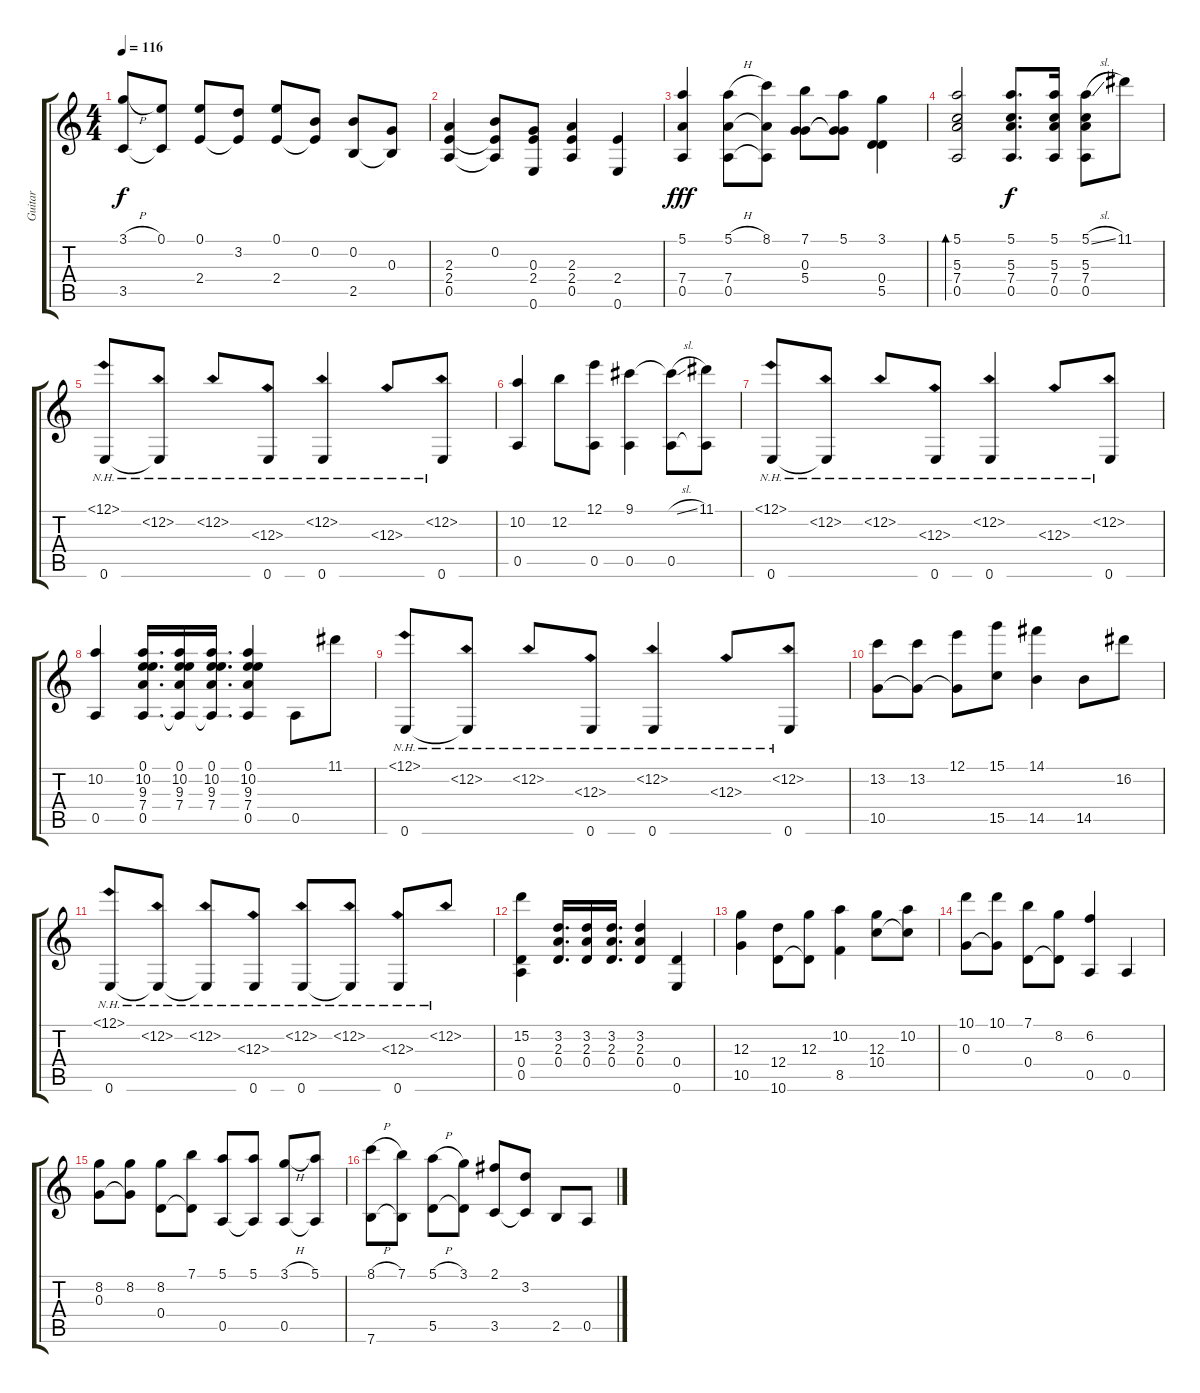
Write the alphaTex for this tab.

\track ("Guitar" "Guitar") {instrument acousticguitarnylon}
\staff {score tabs}
\tuning (E4 B3 G3 D3 A2 E2) {hide}
\ts (4 4)
\tempo 116
\clef g2
\ks c
(3.1{h} 3.5).8{dy f} (0.1 3.5{t}).8 (0.1 2.4).8 (3.2 2.4{t}).8 (0.1 2.4).8 (0.2 2.4{t}).8 (0.2 2.5).8 (0.3 2.5{t}).8 |
(2.3 2.4 0.5).4 (0.2 2.4{t} 0.5{t}).8 (0.3 2.4 0.6).8 (2.3 2.4 0.5).4 (2.4 0.6).4 |
(5.1 7.4 0.5).4{dy fff} (5.1{h} 7.4 0.5).8 (8.1 7.4{t} 0.5{t}).8 (7.1 0.3 5.4).8 (5.1 0.3{t} 5.4{t}).8 (3.1 0.4 5.5).4 |
(5.1 5.3 7.4 0.5).2{bd 60} (5.1 5.3 7.4 0.5).8{d dy f} (5.1 5.3 7.4 0.5).16 (5.1{sl} 5.3 7.4 0.5).8 11.1.8 |
(12.1{nh} 0.6).8 (12.2{nh} 0.6{t}).8 12.2{nh}.8 (12.3{nh} 0.6).8 (12.2{nh} 0.6).4 12.3{nh}.8 (12.2{nh} 0.6).8 |
(10.2 0.5).4 12.2.8 (12.1 0.5).8 (9.1 0.5).4 (9.1{sl t} 0.5).8 (11.1 0.5{t}).8 |
(12.1{nh} 0.6).8 (12.2{nh} 0.6{t}).8 12.2{nh}.8 (12.3{nh} 0.6).8 (12.2{nh} 0.6).4 12.3{nh}.8 (12.2{nh} 0.6).8 |
(10.2 0.5).4 (0.1 10.2 9.3 7.4 0.5).16{d} (0.1 10.2 9.3 7.4 0.5{t}).16 (0.1 10.2 9.3 7.4 0.5{t}).16{d} (0.1 10.2 9.3 7.4 0.5).4 0.5.8 11.1.8 |
(12.1{nh} 0.6).8 (12.2{nh} 0.6{t}).8 12.2{nh}.8 (12.3{nh} 0.6).8 (12.2{nh} 0.6).4 12.3{nh}.8 (12.2{nh} 0.6).8 |
(13.2 10.5).8 (13.2 10.5{t}).8 (12.1 10.5{t}).8 (15.1 15.5).8 (14.1 14.5).4 14.5.8 16.2.8 |
(12.1{nh} 0.6).8 (12.2{nh} 0.6{t}).8 (12.2{nh} 0.6{t}).8 (12.3{nh} 0.6).8 (12.2{nh} 0.6).8 (12.2{nh} 0.6{t}).8 (12.3{nh} 0.6).8 12.2{nh}.8 |
(15.2 0.4 0.5).4 (3.2 2.3 0.4).16{d} (3.2 2.3 0.4).16 (3.2 2.3 0.4).16{d} (3.2 2.3 0.4).4 (0.4 0.6).4 |
(12.3 10.5).4 (12.4 10.6).8 (12.3 10.6{t}).8 (10.2 8.5).4 (12.3 10.4).8 (10.2 10.4{t}).8 |
(10.1 0.3).8 (10.1 0.3{t}).8 (7.1 0.4).8 (8.2 0.4{t}).8 (6.2 0.5).4 0.5.4 |
(8.2 0.3).8 (8.2 0.3{t}).8 (8.2 0.4).8 (7.1 0.4{t}).8 (5.1 0.5).8 (5.1 0.5{t}).8 (3.1{h} 0.5).8 (5.1 0.5{t}).8 |
(8.1{h} 7.6).8 (7.1 7.6{t}).8 (5.1{h} 5.5).8 (3.1 5.5{t}).8 (2.1 3.5).8 (3.2 3.5{t}).8 2.5.8 0.5.8
